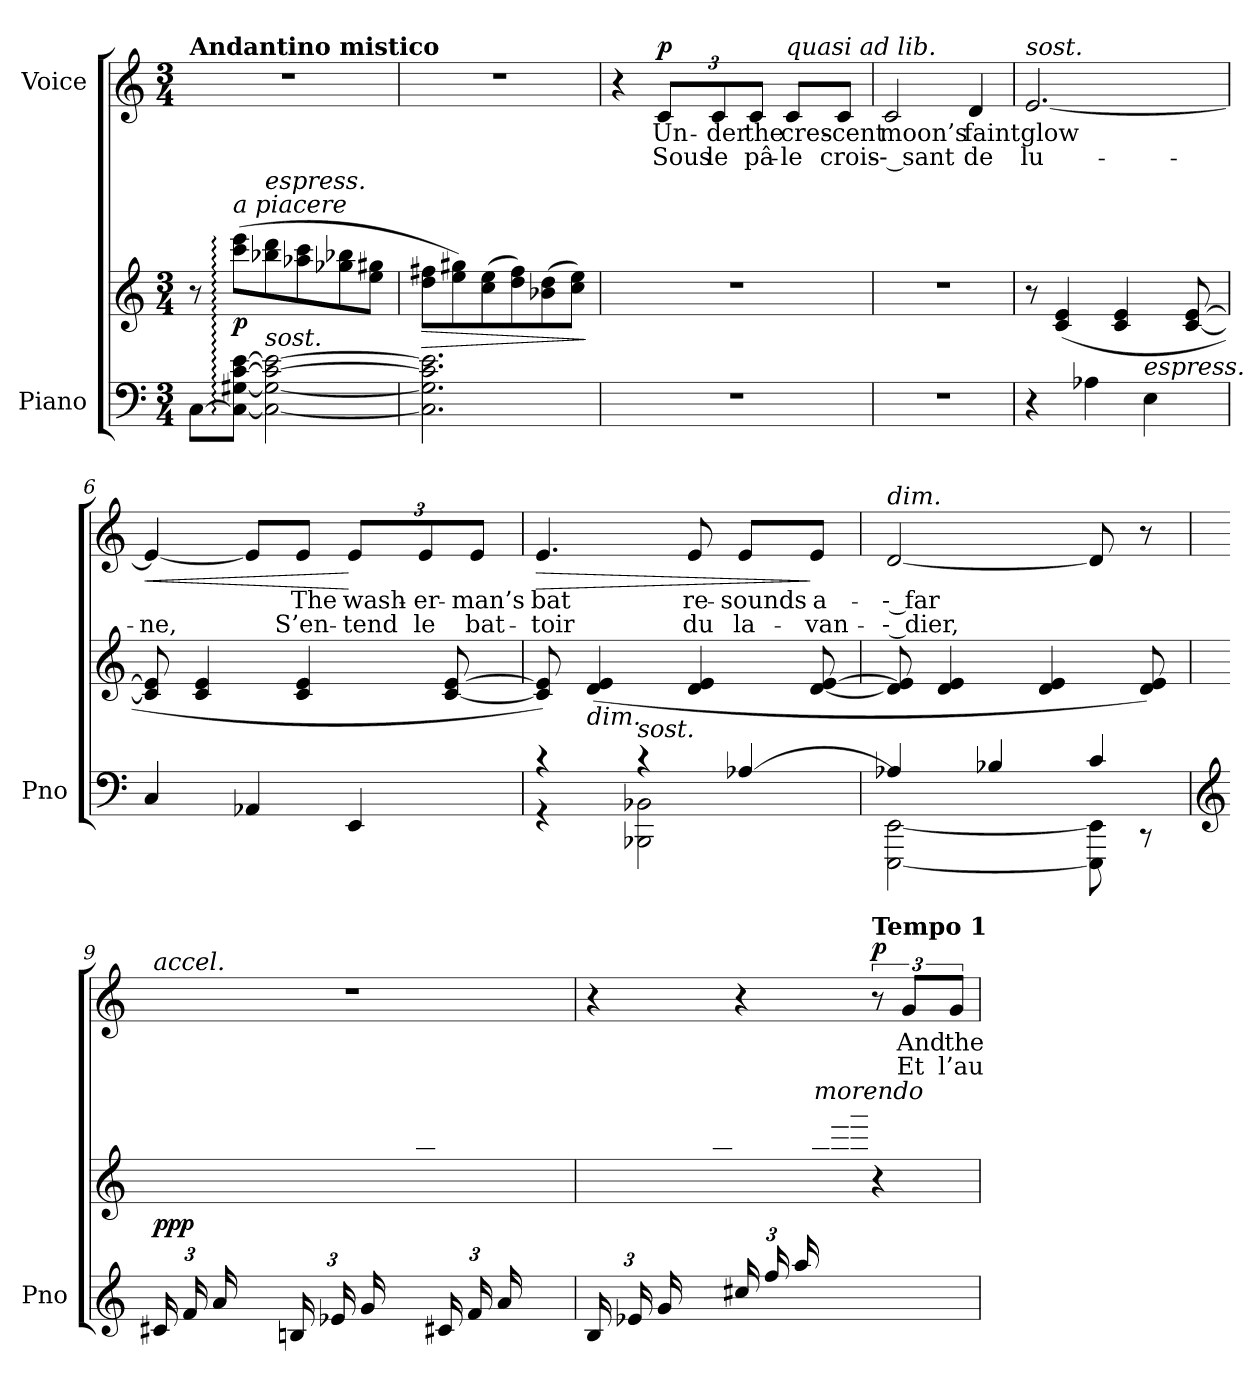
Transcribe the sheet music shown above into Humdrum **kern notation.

**kern	**kern	**dynam	**kern	**text	**text	**dynam
*part2	*part2	*part2	*part1	*part1	*part1	*part1
*staff3	*staff2	*staff2/3	*staff1	*staff1	*staff1	*staff1
*I"Piano	*	*	*I"Voice	*	*	*
*I'Pno	*	*	*	*	*	*
*clefF4	*clefG2	*	*clefG2	*	*	*
*k[]	*k[]	*	*k[]	*	*	*
*M3/4	*M3/4	*	*M3/4	*	*	*
=1	=1	=1	=1	=1	=1	=1
!	!	!	!LO:TX:a:B:t=Andantino mistico	!	!	!
[<8C\L	8r	.	2.r	.	.	.
!	!LO:TX:i:t=a piacere	!	!	!	!	!
!	!	!LO:DY:b	!	!	!	!
8C\_:: [<8G#X\:: [8c\:: [8e\::J	(8ccc\:: 8eee\::L	p	.	.	.	.
!	!LO:TX:i:t=espress.	!	!	!	!	!
!LO:TX:i:t=sost.	!	!	!	!	!	!
2C\_ 2G#\_ 2c\_ 2e\_	8bb-X\ 8ddd\	.	.	.	.	.
.	8aa-X\ 8ccc\	.	.	.	.	.
.	8gg-X\ 8bb-X\	.	.	.	.	.
.	8ee\ 8gg#X\J	.	.	.	.	.
=2	=2	=2	=2	=2	=2	=2
!	!	!LO:HP:b	!	!	!	!
2.C\] 2.G#\] 2.c\] 2.e\]	8dd\ 8ff#X\L	>	2.r	.	.	.
.	8ee\ 8gg#X\)	.	.	.	.	.
.	(8cc\ 8ee\	.	.	.	.	.
.	8dd\ 8ff#\)	.	.	.	.	.
.	(8b-X\ 8dd\	.	.	.	.	.
.	8cc\ 8ee\J)	.	.	.	.	.
.	.	]	.	.	.	.
=3	=3	=3	=3	=3	=3	=3
2.r	2.r	.	4r	.	.	.
!	!	!	!	!	!	!LO:DY:a
.	.	.	12c/L	Un-	Sous	p
.	.	.	12c/	-der	le	.
.	.	.	12c/J	the	pâ-	.
!	!	!	!LO:TX:i:t=quasi ad lib.	!	!	!
.	.	.	8c/L	cres-	-le	.
.	.	.	8c/J	-cent	crois-	.
=4	=4	=4	=4	=4	=4	=4
2.r	2.r	.	2c/	moon’s	-- sant	.
.	.	.	4d/	faint	de	.
=5	=5	=5	=5	=5	=5	=5
!	!	!	!LO:TX:i:t=sost.	!	!	!
4r	8r	.	[2.e/	glow	lu-	.
!	!	!LO:DY:b	!	!	!	!
!	!	!LO:DY:n=1:b	!	!	!	!
.	(4c/ 4e/	other-dynamics p	.	.	.	.
4A-X\	.	.	.	.	.	.
.	4c/ 4e/	.	.	.	.	.
!LO:TX:i:t=espress.	!	!	!	!	!	!
4E\	.	.	.	.	.	.
.	[8c/ [8e/	.	.	.	.	.
=6	=6	=6	=6	=6	=6	=6
!	!	!	!	!	!	!LO:HP:b
4C/	8c/] 8e/]	.	4e/_	.	-ne,	<
.	4c/ 4e/	.	.	.	.	.
4AA-X/	.	.	8e/L]	.	.	.
.	4c/ 4e/	.	8e/J	The	S’en-	.
4EE/	.	.	12e/L	wash-	-tend	[
.	.	.	12e/	-er-	le	.
.	[8c/ [8e/	.	.	.	.	.
.	.	.	12e/J	-man’s	bat-	.
=7	=7	=7	=7	=7	=7	=7
*^	*	*	*	*	*	*
!	!	!	!	!	!	!	!LO:HP:b
4r	4r	8c/] 8e/])	.	4.e/	bat	-toir	>
!	!	!LO:TX:b:i:t=dim.	!	!	!	!	!
.	.	(>4d/ 4e/	.	.	.	.	.
!LO:TX:i:t=sost.	!	!	!	!	!	!	!
4r	2BBB-X\ 2BB-X\	.	.	.	.	.	.
.	.	4d/ 4e/	.	8e/	re-	du	.
[4A-X/	.	.	.	8e/L	-sounds	la-	.
.	.	[8d/ [8e/	.	8e/J	a-	-van-	]
=8	=8	=8	=8	=8	=8	=8	=8
!	!	!	!	!LO:TX:a:i:t=dim.	!	!	!
4A-X/]	[2EEE\ [2EE\	8d/] 8e/]	.	[2d/	-- far	-- dier,	.
.	.	4d/ 4e/	.	.	.	.	.
4B-X/	.	.	.	.	.	.	.
.	.	4d/ 4e/	.	.	.	.	.
4c/	8EEE\] 8EE\]	.	.	8d/]	.	.	.
.	8r	8d/ 8e/)	.	8r	.	.	.
=9	=9	=9	=9	=9	=9	=9	=9
*clefG2	*	*	*	*	*	*	*
*Xbrackettup	*	*	*	*	*	*	*
!	!	!	!	!LO:TX:i:t=accel.	!	!	!
!	!	!	!LO:DY:b	!	!	!	!
(24c#X/LL	2.ryy	8ryy	ppp	2.r	.	.	.
24f/	.	.	.	.	.	.	.
24a/	.	.	.	.	.	.	.
8ryy	.	24bn\	.	.	.	.	.
.	.	24ee-X\	.	.	.	.	.
.	.	24gg\JJ)	.	.	.	.	.
(24Bn/LL	.	8ryy	.	.	.	.	.
24e-X/	.	.	.	.	.	.	.
24g/	.	.	.	.	.	.	.
8ryy	.	24cc#X\	.	.	.	.	.
.	.	24ff\	.	.	.	.	.
.	.	24aa\JJ)	.	.	.	.	.
(24c#X/LL	.	8ryy	.	.	.	.	.
24f/	.	.	.	.	.	.	.
24a/	.	.	.	.	.	.	.
8ryy	.	24b\	.	.	.	.	.
.	.	24ee-X\	.	.	.	.	.
.	.	24gg\JJ)	.	.	.	.	.
=10	=10	=10	=10	=10	=10	=10	=10
(24B/LL	2ryy	8ryy	.	4r	.	.	.
24e-X/	.	.	.	.	.	.	.
24g/	.	.	.	.	.	.	.
8ryy	.	24cc#X\	.	.	.	.	.
.	.	24ff\	.	.	.	.	.
.	.	24aa\JJ)	.	.	.	.	.
(24cc#X/LL	.	8ryy	.	4r	.	.	.
24ff/	.	.	.	.	.	.	.
24aa/	.	.	.	.	.	.	.
!	!	!LO:TX:i:t=morendo	!	!	!	!	!
4.ryy	.	24bb\	.	.	.	.	.
.	.	24eee-X\	.	.	.	.	.
.	.	24ggg\JJ)	.	.	.	.	.
!	!	!	!	!LO:TX:a:B:t=Tempo 1	!	!	!
!	!	!	!	!	!	!	!LO:DY:a
.	4ryy	4r	.	12r	.	.	p
.	.	.	.	12g/L	And	Et	.
.	.	.	.	12g/J	the	l’au-	.
*v	*v	*	*	*	*	*	*
=	=	=	=	=	=	=
*-	*-	*-	*-	*-	*-	*-
